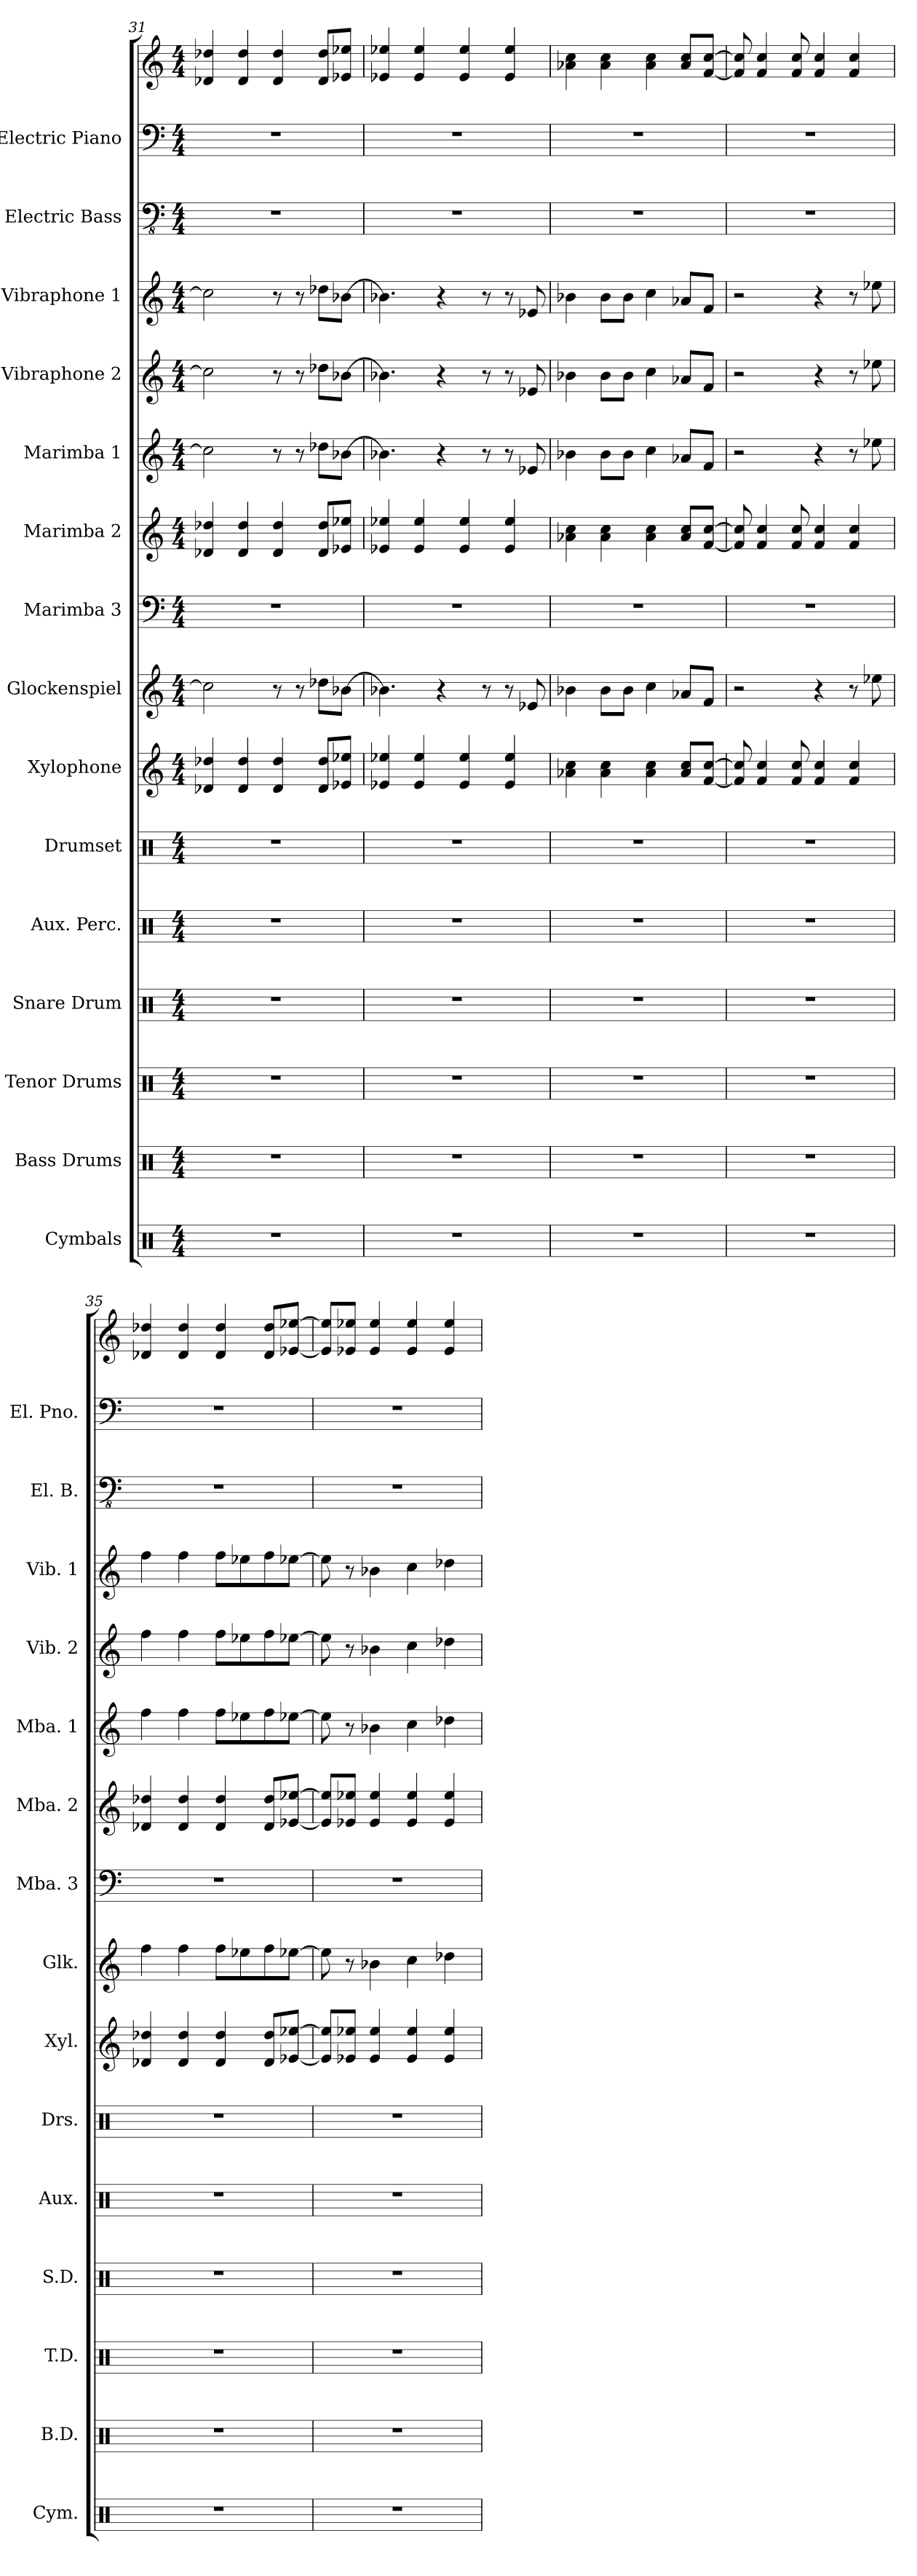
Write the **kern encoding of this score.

**kern	**kern	**kern	**kern	**kern	**kern	**kern	**kern	**kern	**kern	**kern	**kern	**kern	**kern	**kern	**kern
*part15	*part14	*part13	*part12	*part11	*part10	*part9	*part8	*part7	*part6	*part5	*part4	*part3	*part2	*part1	*part1
*staff16	*staff15	*staff14	*staff13	*staff12	*staff11	*staff10	*staff9	*staff8	*staff7	*staff6	*staff5	*staff4	*staff3	*staff2	*staff1
*I"Cymbals	*I"Bass Drums	*I"Tenor Drums	*I"Snare Drum	*I"Aux. Perc.	*I"Drumset	*I"Xylophone	*I"Glockenspiel	*I"Marimba 3	*I"Marimba 2	*I"Marimba 1	*I"Vibraphone 2	*I"Vibraphone 1	*I"Electric Bass	*I"Electric Piano	*
*I'Cym.	*I'B.D.	*I'T.D.	*I'S.D.	*I'Aux.	*I'Drs.	*I'Xyl.	*I'Glk.	*I'Mba. 3	*I'Mba. 2	*I'Mba. 1	*I'Vib. 2	*I'Vib. 1	*I'El. B.	*I'El. Pno.	*
*clefX	*clefX	*clefX	*clefX	*clefX	*clefX	*clefG2	*clefG2	*clefF4	*clefG2	*clefG2	*clefG2	*clefG2	*clefFv4	*clefF4	*clefG2
*	*	*	*	*	*	*ITrd-7c-12	*ITrd-14c-24	*	*	*	*	*	*	*	*
*k[]	*k[]	*k[]	*k[]	*k[]	*k[]	*k[]	*k[]	*k[]	*k[]	*k[]	*k[]	*k[]	*k[]	*k[]	*k[]
*M4/4	*M4/4	*M4/4	*M4/4	*M4/4	*M4/4	*M4/4	*M4/4	*M4/4	*M4/4	*M4/4	*M4/4	*M4/4	*M4/4	*M4/4	*M4/4
=31	=31	=31	=31	=31	=31	=31	=31	=31	=31	=31	=31	=31	=31	=31	=31
1r	1r	1r	1r	1r	1r	4dd-X/ 4ddd-X/	2cccc\]	1r	4d-X/ 4dd-X/	2cc\]	2cc\]	2cc\]	1r	1r	4d-X/ 4dd-X/
.	.	.	.	.	.	4dd-/ 4ddd-/	.	.	4d-/ 4dd-/	.	.	.	.	.	4d-/ 4dd-/
.	.	.	.	.	.	4dd-/ 4ddd-/	8r	.	4d-/ 4dd-/	8r	8r	8r	.	.	4d-/ 4dd-/
.	.	.	.	.	.	.	8r	.	.	8r	8r	8r	.	.	.
.	.	.	.	.	.	8dd-/ 8ddd-/L	8dddd-X\L	.	8d-/ 8dd-/L	8dd-X\L	8dd-X\L	8dd-X\L	.	.	8d-/ 8dd-/L
.	.	.	.	.	.	8ee-X/ 8eee-X/J	[8bbb-X\J	.	8e-X/ 8ee-X/J	[8b-X\J	[8b-X\J	[8b-X\J	.	.	8e-X/ 8ee-X/J
=32	=32	=32	=32	=32	=32	=32	=32	=32	=32	=32	=32	=32	=32	=32	=32
1r	1r	1r	1r	1r	1r	4ee-X/ 4eee-X/	4.bbb-X\]	1r	4e-X/ 4ee-X/	4.b-X\]	4.b-X\]	4.b-X\]	1r	1r	4e-X/ 4ee-X/
.	.	.	.	.	.	4ee-/ 4eee-/	.	.	4e-/ 4ee-/	.	.	.	.	.	4e-/ 4ee-/
.	.	.	.	.	.	.	4r	.	.	4r	4r	4r	.	.	.
.	.	.	.	.	.	4ee-/ 4eee-/	.	.	4e-/ 4ee-/	.	.	.	.	.	4e-/ 4ee-/
.	.	.	.	.	.	.	8r	.	.	8r	8r	8r	.	.	.
.	.	.	.	.	.	4ee-/ 4eee-/	8r	.	4e-/ 4ee-/	8r	8r	8r	.	.	4e-/ 4ee-/
.	.	.	.	.	.	.	8eee-X/	.	.	8e-X/	8e-X/	8e-X/	.	.	.
=33	=33	=33	=33	=33	=33	=33	=33	=33	=33	=33	=33	=33	=33	=33	=33
1r	1r	1r	1r	1r	1r	4aa-X\ 4ccc\	4bbb-X\	1r	4a-X\ 4cc\	4b-X\	4b-X\	4b-X\	1r	1r	4a-X\ 4cc\
.	.	.	.	.	.	4aa-\ 4ccc\	8bbb-\L	.	4a-\ 4cc\	8b-\L	8b-\L	8b-\L	.	.	4a-\ 4cc\
.	.	.	.	.	.	.	8bbb-\J	.	.	8b-\J	8b-\J	8b-\J	.	.	.
.	.	.	.	.	.	4aa-\ 4ccc\	4cccc\	.	4a-\ 4cc\	4cc\	4cc\	4cc\	.	.	4a-\ 4cc\
.	.	.	.	.	.	8aa-/ 8ccc/L	8aaa-X/L	.	8a-/ 8cc/L	8a-X/L	8a-X/L	8a-X/L	.	.	8a-/ 8cc/L
.	.	.	.	.	.	[8ff/ [8ccc/J	8fff/J	.	[8f/ [8cc/J	8f/J	8f/J	8f/J	.	.	[8f/ [8cc/J
!!LO:PB:g=z
=34	=34	=34	=34	=34	=34	=34	=34	=34	=34	=34	=34	=34	=34	=34	=34
1r	1r	1r	1r	1r	1r	8ff/] 8ccc/]	2r	1r	8f/] 8cc/]	2r	2r	2r	1r	1r	8f/] 8cc/]
.	.	.	.	.	.	4ff/ 4ccc/	.	.	4f/ 4cc/	.	.	.	.	.	4f/ 4cc/
.	.	.	.	.	.	8ff/ 8ccc/	.	.	8f/ 8cc/	.	.	.	.	.	8f/ 8cc/
.	.	.	.	.	.	4ff/ 4ccc/	4r	.	4f/ 4cc/	4r	4r	4r	.	.	4f/ 4cc/
.	.	.	.	.	.	4ff/ 4ccc/	8r	.	4f/ 4cc/	8r	8r	8r	.	.	4f/ 4cc/
.	.	.	.	.	.	.	8eeee-X\	.	.	8ee-X\	8ee-X\	8ee-X\	.	.	.
=35	=35	=35	=35	=35	=35	=35	=35	=35	=35	=35	=35	=35	=35	=35	=35
1r	1r	1r	1r	1r	1r	4dd-X/ 4ddd-X/	4ffff\	1r	4d-X/ 4dd-X/	4ff\	4ff\	4ff\	1r	1r	4d-X/ 4dd-X/
.	.	.	.	.	.	4dd-/ 4ddd-/	4ffff\	.	4d-/ 4dd-/	4ff\	4ff\	4ff\	.	.	4d-/ 4dd-/
.	.	.	.	.	.	4dd-/ 4ddd-/	8ffff\L	.	4d-/ 4dd-/	8ff\L	8ff\L	8ff\L	.	.	4d-/ 4dd-/
.	.	.	.	.	.	.	8eeee-X\	.	.	8ee-X\	8ee-X\	8ee-X\	.	.	.
.	.	.	.	.	.	8dd-/ 8ddd-/L	8ffff\	.	8d-/ 8dd-/L	8ff\	8ff\	8ff\	.	.	8d-/ 8dd-/L
.	.	.	.	.	.	[8ee-X/ [8eee-X/J	[8eeee-X\J	.	[8e-X/ [8ee-X/J	[8ee-X\J	[8ee-X\J	[8ee-X\J	.	.	[8e-X/ [8ee-X/J
=36	=36	=36	=36	=36	=36	=36	=36	=36	=36	=36	=36	=36	=36	=36	=36
1r	1r	1r	1r	1r	1r	8ee-/] 8eee-/]L	8eeee-\]	1r	8e-/] 8ee-/]L	8ee-\]	8ee-\]	8ee-\]	1r	1r	8e-/] 8ee-/]L
.	.	.	.	.	.	8ee-X/ 8eee-X/J	8r	.	8e-X/ 8ee-X/J	8r	8r	8r	.	.	8e-X/ 8ee-X/J
.	.	.	.	.	.	4ee-/ 4eee-/	4bbb-X\	.	4e-/ 4ee-/	4b-X\	4b-X\	4b-X\	.	.	4e-/ 4ee-/
.	.	.	.	.	.	4ee-/ 4eee-/	4cccc\	.	4e-/ 4ee-/	4cc\	4cc\	4cc\	.	.	4e-/ 4ee-/
.	.	.	.	.	.	4ee-/ 4eee-/	4dddd-X\	.	4e-/ 4ee-/	4dd-X\	4dd-X\	4dd-X\	.	.	4e-/ 4ee-/
=	=	=	=	=	=	=	=	=	=	=	=	=	=	=	=
*-	*-	*-	*-	*-	*-	*-	*-	*-	*-	*-	*-	*-	*-	*-	*-
